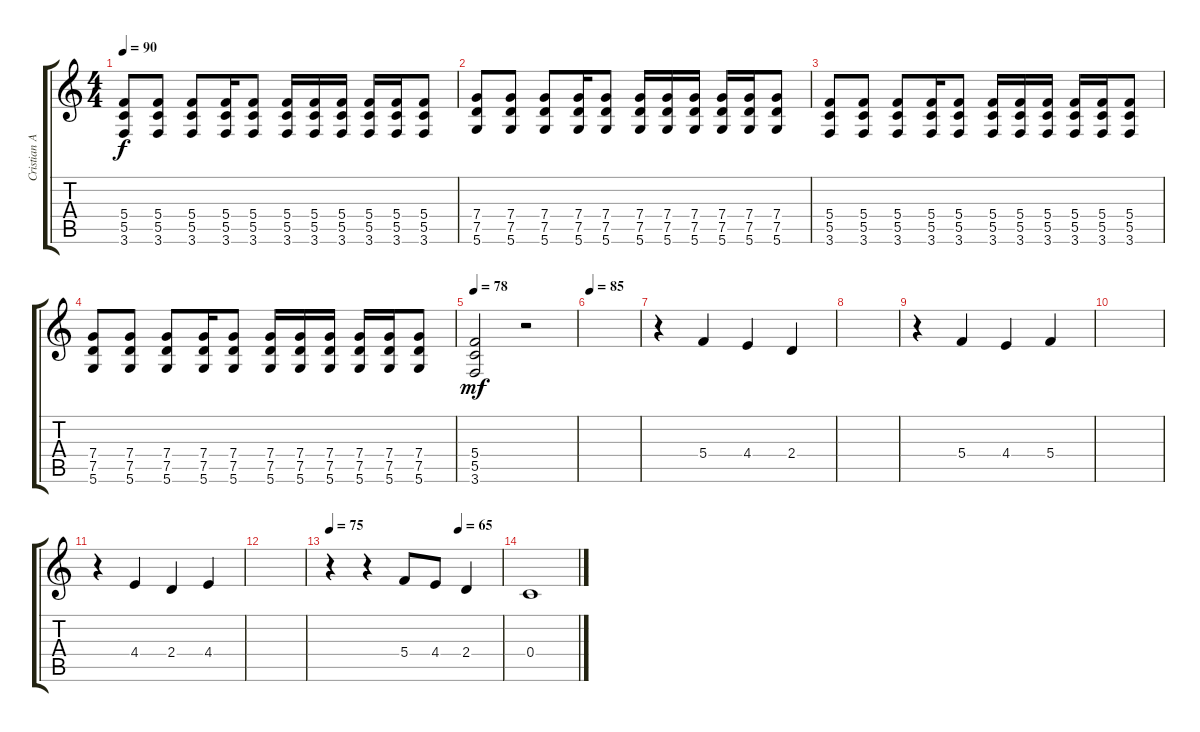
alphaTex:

\track ("Cristian Aldana (Guitarra 2)" "Cristian A") {instrument distortionguitar}
\staff {score tabs}
\tuning (D4 A3 F3 C3 G2 D2) {hide}
\ts (4 4)
\tempo 90
\clef g2
\ks c
(5.4 5.5 3.6).8{dy f} (5.4 5.5 3.6).8 (5.4 5.5 3.6).8 (5.4 5.5 3.6).16 (5.4 5.5 3.6).8 (5.4 5.5 3.6).16 (5.4 5.5 3.6).16 (5.4 5.5 3.6).16 (5.4 5.5 3.6).16 (5.4 5.5 3.6).16 (5.4 5.5 3.6).8 |
(7.4 7.5 5.6).8 (7.4 7.5 5.6).8 (7.4 7.5 5.6).8 (7.4 7.5 5.6).16 (7.4 7.5 5.6).8 (7.4 7.5 5.6).16 (7.4 7.5 5.6).16 (7.4 7.5 5.6).16 (7.4 7.5 5.6).16 (7.4 7.5 5.6).16 (7.4 7.5 5.6).8 |
(5.4 5.5 3.6).8 (5.4 5.5 3.6).8 (5.4 5.5 3.6).8 (5.4 5.5 3.6).16 (5.4 5.5 3.6).8 (5.4 5.5 3.6).16 (5.4 5.5 3.6).16 (5.4 5.5 3.6).16 (5.4 5.5 3.6).16 (5.4 5.5 3.6).16 (5.4 5.5 3.6).8 |
(7.4 7.5 5.6).8 (7.4 7.5 5.6).8 (7.4 7.5 5.6).8 (7.4 7.5 5.6).16 (7.4 7.5 5.6).8 (7.4 7.5 5.6).16 (7.4 7.5 5.6).16 (7.4 7.5 5.6).16 (7.4 7.5 5.6).16 (7.4 7.5 5.6).16 (7.4 7.5 5.6).8 |
\tempo 78
(5.4 5.5 3.6).2{dy mf} r.2 |
\tempo 85
|
r.4 5.4.4 4.4.4 2.4.4 |
|
r.4 5.4.4 4.4.4 5.4.4 |
|
r.4 4.4.4 2.4.4 4.4.4 |
|
\tempo 75
\tempo (65 0.75)
r.4 r.4 5.4.8 4.4.8 2.4.4 |
0.4.1
